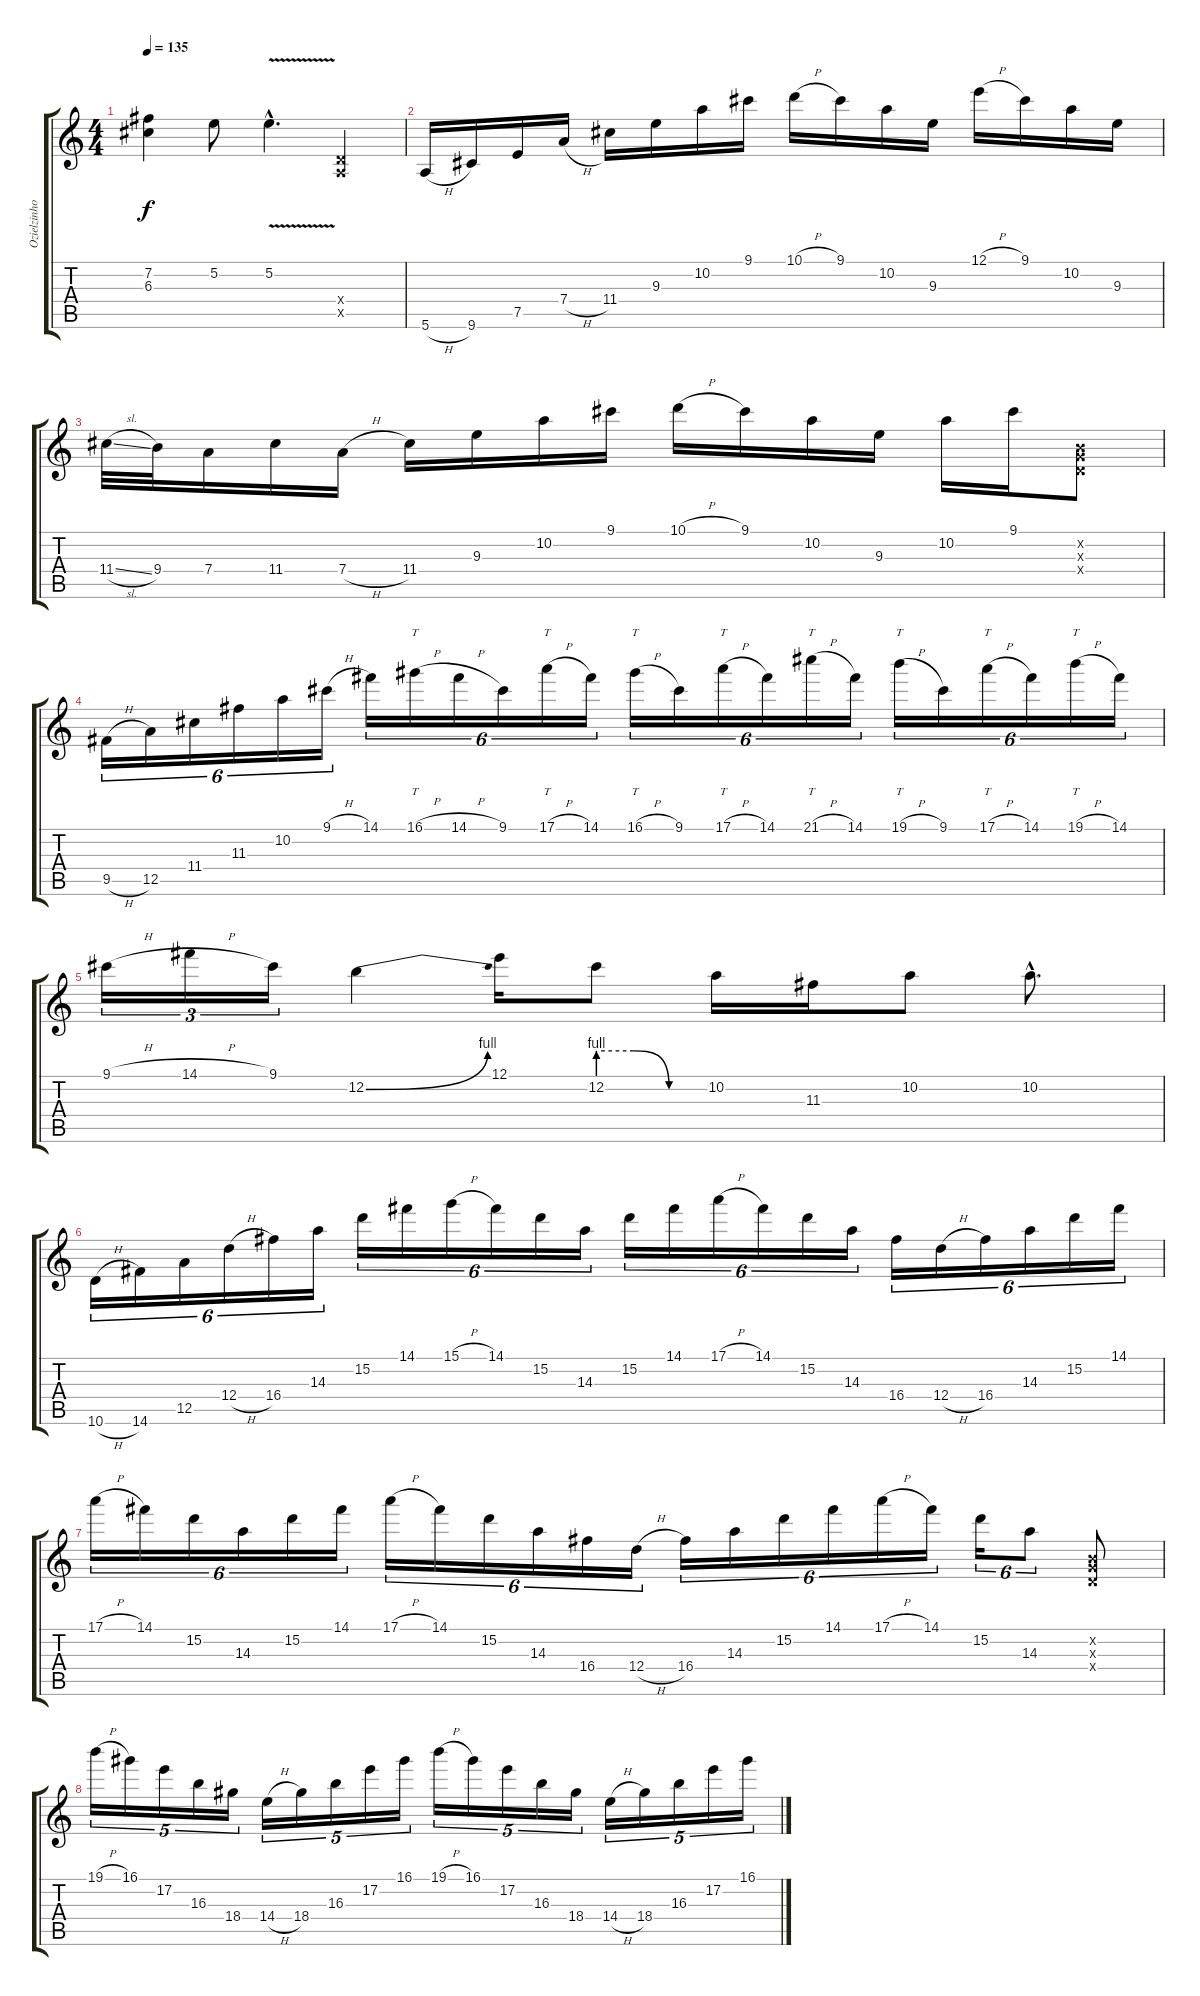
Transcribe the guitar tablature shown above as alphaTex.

\track ("Ozielzinho" "Ozielzinho") {instrument overdrivenguitar}
\staff {score tabs}
\tuning (E4 B3 G3 D3 A2 E2) {hide}
\ts (4 4)
\tempo 135
\clef g2
\ks c
(7.2{t} 6.3{t}).4{dy f} 5.2.8 5.2{v hac}.4{d} (0.4{x} 0.5{x}).4 |
5.6{h}.16 9.6.16 7.5.16 7.4{h}.16 11.4.16 9.3.16 10.2.16 9.1.16 10.1{h}.16 9.1.16 10.2.16 9.3.16 12.1{h}.16 9.1.16 10.2.16 9.3.16 |
11.4{sl}.32 9.4.32 7.4.16 11.4.16 7.4{h}.16 11.4.16 9.3.16 10.2.16 9.1.16 10.1{h}.16 9.1.16 10.2.16 9.3.16 10.2.16 9.1.16 (0.2{x} 0.3{x} 0.4{x}).8 |
9.5{h}.16{tu (6 4)} 12.5.16{tu (6 4)} 11.4.16{tu (6 4)} 11.3.16{tu (6 4)} 10.2.16{tu (6 4)} 9.1{h}.16{tu (6 4)} 14.1.16{tu (6 4)} 16.1{h}.16{tt tu (6 4)} 14.1{h}.16{tu (6 4)} 9.1.16{tu (6 4)} 17.1{h}.16{tt tu (6 4)} 14.1.16{tu (6 4)} 16.1{h}.16{tt tu (6 4)} 9.1.16{tu (6 4)} 17.1{h}.16{tt tu (6 4)} 14.1.16{tu (6 4)} 21.1{h}.16{tt tu (6 4)} 14.1.16{tu (6 4)} 19.1{h}.16{tt tu (6 4)} 9.1.16{tu (6 4)} 17.1{h}.16{tt tu (6 4)} 14.1.16{tu (6 4)} 19.1{h}.16{tt tu (6 4)} 14.1.16{tu (6 4)} |
9.1{h}.16{tu (3 2)} 14.1{h}.16{tu (3 2)} 9.1.16{tu (3 2)} 12.2{be (bend 0 0 60 4)}.4 12.1.16 12.2{be (custom 0 4 20 4 40 0 60 0)}.8 10.2.16 11.3.16 10.2.8 10.2{hac}.8{d} |
10.6{h}.16{tu (6 4)} 14.6.16{tu (6 4)} 12.5.16{tu (6 4)} 12.4{h}.16{tu (6 4)} 16.4.16{tu (6 4)} 14.3.16{tu (6 4)} 15.2.16{tu (6 4)} 14.1.16{tu (6 4)} 15.1{h}.16{tu (6 4)} 14.1.16{tu (6 4)} 15.2.16{tu (6 4)} 14.3.16{tu (6 4)} 15.2.16{tu (6 4)} 14.1.16{tu (6 4)} 17.1{h}.16{tu (6 4)} 14.1.16{tu (6 4)} 15.2.16{tu (6 4)} 14.3.16{tu (6 4)} 16.4.16{tu (6 4)} 12.4{h}.16{tu (6 4)} 16.4.16{tu (6 4)} 14.3.16{tu (6 4)} 15.2.16{tu (6 4)} 14.1.16{tu (6 4)} |
17.1{h}.16{tu (6 4)} 14.1.16{tu (6 4)} 15.2.16{tu (6 4)} 14.3.16{tu (6 4)} 15.2.16{tu (6 4)} 14.1.16{tu (6 4)} 17.1{h}.16{tu (6 4)} 14.1.16{tu (6 4)} 15.2.16{tu (6 4)} 14.3.16{tu (6 4)} 16.4.16{tu (6 4)} 12.4{h}.16{tu (6 4)} 16.4.16{tu (6 4)} 14.3.16{tu (6 4)} 15.2.16{tu (6 4)} 14.1.16{tu (6 4)} 17.1{h}.16{tu (6 4)} 14.1.16{tu (6 4)} 15.2.16{tu (6 4)} 14.3.8{tu (6 4)} (0.2{x} 0.3{x} 0.4{x}).8 |
19.1{h}.16{tu (5 4)} 16.1.16{tu (5 4)} 17.2.16{tu (5 4)} 16.3.16{tu (5 4)} 18.4.16{tu (5 4)} 14.4{h}.16{tu (5 4)} 18.4.16{tu (5 4)} 16.3.16{tu (5 4)} 17.2.16{tu (5 4)} 16.1.16{tu (5 4)} 19.1{h}.16{tu (5 4)} 16.1.16{tu (5 4)} 17.2.16{tu (5 4)} 16.3.16{tu (5 4)} 18.4.16{tu (5 4)} 14.4{h}.16{tu (5 4)} 18.4.16{tu (5 4)} 16.3.16{tu (5 4)} 17.2.16{tu (5 4)} 16.1.16{tu (5 4)}
